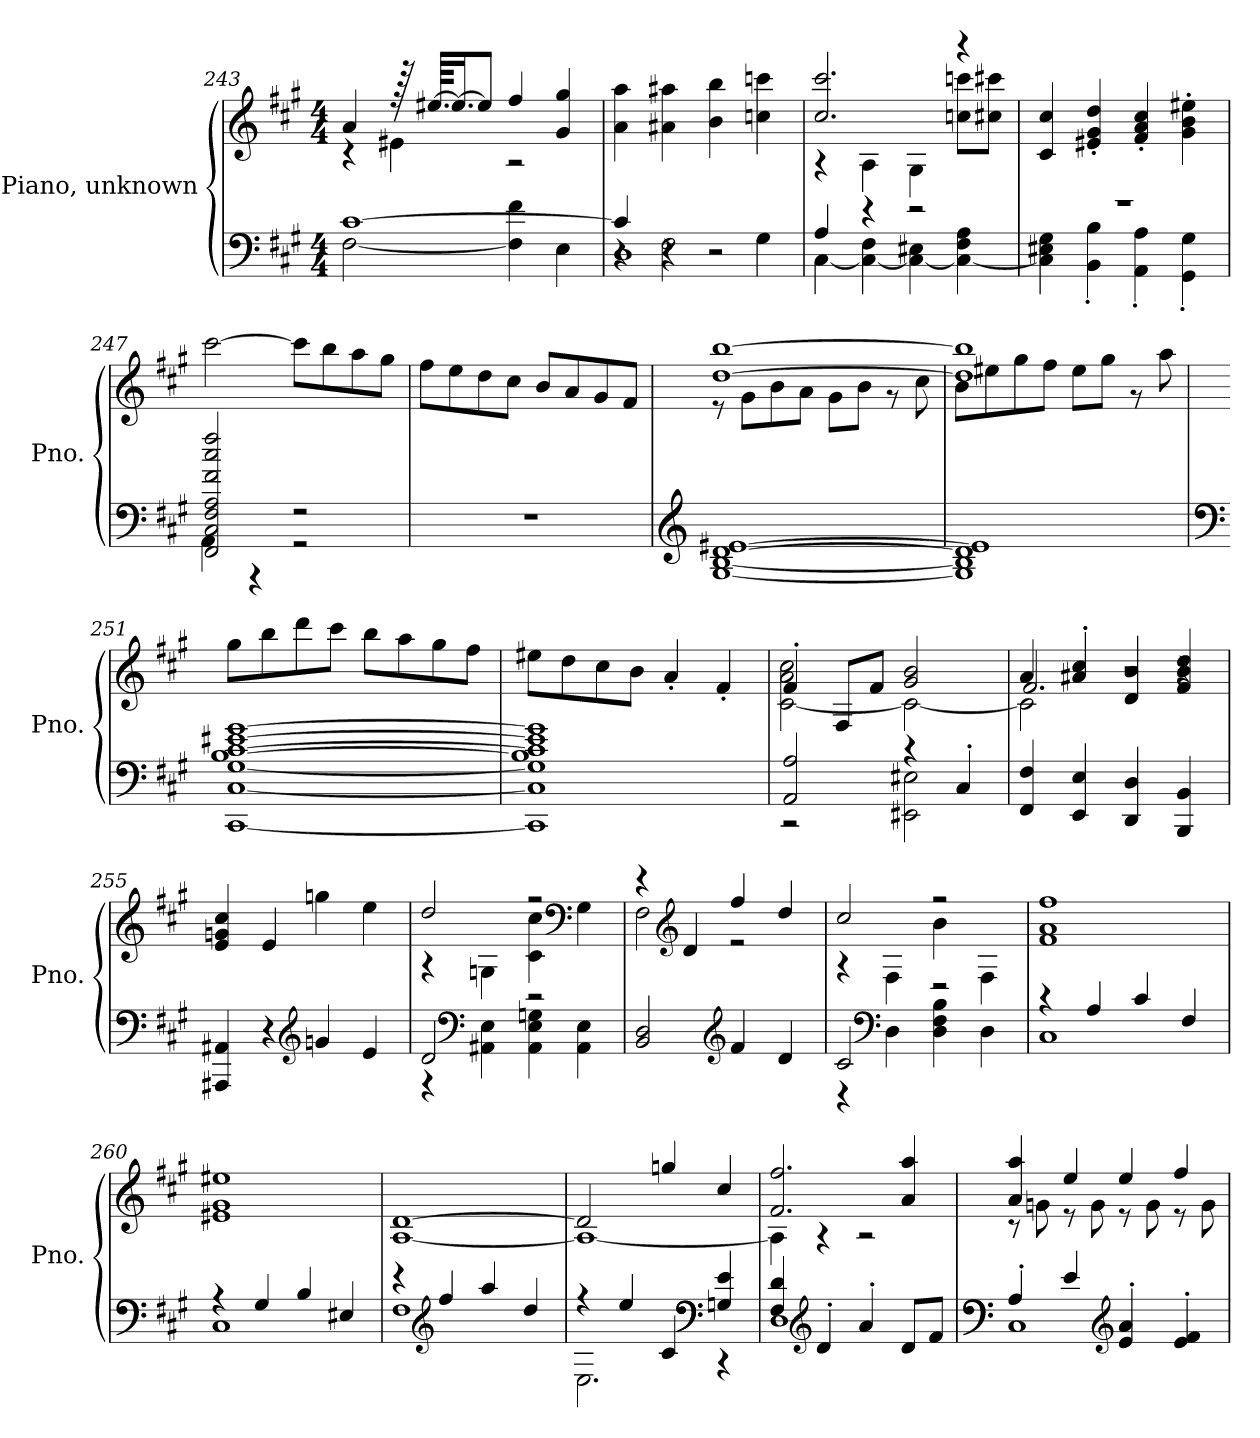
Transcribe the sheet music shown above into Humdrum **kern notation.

**kern	**kern
*part1	*part1
*staff2	*staff1
*I"Piano, unknown	*
*I'Pno.	*
!!LO:PB:g=z
*clefF4	*clefG2
*k[f#c#g#]	*k[f#c#g#]
*M4/4	*M4/4
=243	=243
*^	*^
[1c#	[2F#\	4a/	4r
.	.	128r	4e#X\
.	.	[64.ee#X/KKLL	.
.	.	16.ee#/J_	.
.	.	8ee#/J]	.
.	4F#\] 4f#\	4ff#/	2r
.	4E\	4g#/ 4gg#/	.
*	*	*v	*v
=244	=244	=244
*	*^	*
4c#/]	4r	1D	4a\ 4aa\
4r	2F#\	.	4a#X\ 4aa#X\
2r	.	.	4b\ 4bb\
.	4G#\	.	4ccn\ 4cccn\
*	*v	*v	*
=245	=245	=245
*	*	*^
4A/	[4C#\	2.cc#/ 2.ccc#/	4r
4r	4C#\_ 4F#\	.	4A\
2r	4C#\_ 4E#X\	.	4G#\
.	4C#\_ 4F#\ 4A\	4r	8ccn\ 8cccn\L
.	.	.	8cc#X\ 8ccc#X\J
*	*	*v	*v
=246	=246	=246
1r	4C#\] 4E#X\ 4G#\	4c#/ 4cc#/
.	4BB\' 4B\'	4e#X/' 4g#/' 4dd/'
.	4AA\' 4A\'	4f#/' 4a/' 4cc#/'
.	4GG#\' 4G#\'	4g#\' 4b\' 4ee#X\'
=247	=247	=247
2FF#/ 2C#/ 2F#/ 2A/ 2f#/ 2cc#/ 2ff#/	4AA\	[2ccc#\
.	4r	.
2r	2r	8ccc#\L]
.	.	8bb\
.	.	8aa\
.	.	8gg#\J
*v	*v	*
!!LO:LB:g=z
=248	=248
1r	8ff#\L
.	8ee\
.	8dd\
.	8cc#\J
.	8b/L
.	8a/
.	8g#/
.	8f#/J
=249	=249
*clefG2	*
*	*^
[1G# [1B [1d [1e#X	[1dd [1bb	8r
.	.	8g#\L
.	.	8b\
.	.	8a\J
.	.	8g#\L
.	.	8b\J
.	.	8r
.	.	8cc#\
=250	=250	=250
1G#] 1B] 1d] 1e#]	1dd] 1bb]	8b\L
.	.	8ee#X\
.	.	8gg#\
.	.	8ff#\J
.	.	8ee#\L
.	.	8gg#\J
.	.	8r
.	.	8aa\
*	*v	*v
=251	=251
*clefF4	*
[1CC# [1C# [1G# [1B [1c# [1e#X [1g#	8gg#\L
.	8bb\
.	8ddd\
.	8ccc#\J
.	8bb\L
.	8aa\
.	8gg#\
.	8ff#\J
!!LO:LB:g=z
=252	=252
1CC#] 1C#] 1G#] 1B] 1c#] 1e#] 1g#]	8ee#X\L
.	8dd\
.	8cc#\
.	8b\J
.	4a'/
.	4f#'/
=253	=253
*^	*^
2AA/ 2A/	2r	4f#'/	[2c#\ 2a\ 2cc#\
.	.	8F#/L	.
.	.	8f#/J	.
4r	2EE#X\ 2E#X\	2g#/ 2b/	2c#\_
4C#'/	.	.	.
*v	*v	*	*
=254	=254	=254
*	*	*^
4FF#/ 4F#/	4a/	2c#\]	2.f#/
4EE/ 4E/	4a#X/' 4cc#/'	.	.
4DD/ 4D/	4d/ 4b/	2r	.
4BBB/ 4BB/	4f#/ 4b/ 4dd/	.	4r
*	*v	*v	*v
=255	=255
4AAA#X/ 4AA#X/	4e/ 4gn/ 4cc#/
4r	4e/
*clefG2	*
4gn/	4ggn\
4e/	4ee\
=256	=256
*^	*^
2d/	4r	2dd/	4r
*clefF4	*	*	*
.	4AA#X\ 4E\	.	4Gn\
2r	4AA#\ 4E\ 4Gn\	2r	4c#\ 4cc#\
*	*	*clefF4	*
.	4AA#\ 4E\	.	4G\
*v	*v	*	*
!!LO:LB:g=z	!!
=257	=257	=257
2BB/ 2D/	4r	2F#\
*	*clefG2	*
.	4d/	.
*clefG2	*	*
4f#/	4ff#/	2r
4d/	4dd/	.
=258	=258	=258
*^	*	*
2c#/	4r	2cc#/	4r
*clefF4	*	*	*
.	4D\	.	4F#\
2r	4D\ 4F#\ 4B\	2r	4b\
.	4D\	.	4F#\
*	*	*v	*v
=259	=259	=259
4r	1C#	1f# 1a 1ff#
4A/	.	.
4c#/	.	.
4F#/	.	.
=260	=260	=260
4r	1C#	1e#X 1g# 1ee#X
4G#/	.	.
4B/	.	.
4E#X/	.	.
=261	=261	=261
*	*	*^
4r	1F#	[1d	[1A
*clefG2	*	*	*
4ff#/	.	.	.
4aa/	.	.	.
4dd/	.	.	.
=262	=262	=262	=262
4r	2.E\	2d/]	1A_
4ee/	.	.	.
4c#/	.	4ggn/	.
*clefF4	*	*	*
4Gn/ 4e/	4r	4cc#/	.
!!LO:LB:g=z	!!
=263	=263	=263	=263
4F#/ 4d/	1D	2.f#/ 2.ff#/	4A\]
*clefG2	*	*	*
4d'/	.	.	4r
4a'/	.	.	2r
8d/L	.	4a/ 4aa/	.
8f#/J	.	.	.
=264	=264	=264	=264
*clefF4	*	*	*
4A'/	1C#	4a/ 4aa/	8r
.	.	.	8gn\
4e/	.	4ee/	8r
.	.	.	8g\
*clefG2	*	*	*
4e/' 4a/'	.	4ee/	8r
.	.	.	8g\
4e/' 4f#/'	.	4ff#/	8r
.	.	.	8g\
*v	*v	*	*
*	*v	*v
=	=
*-	*-
